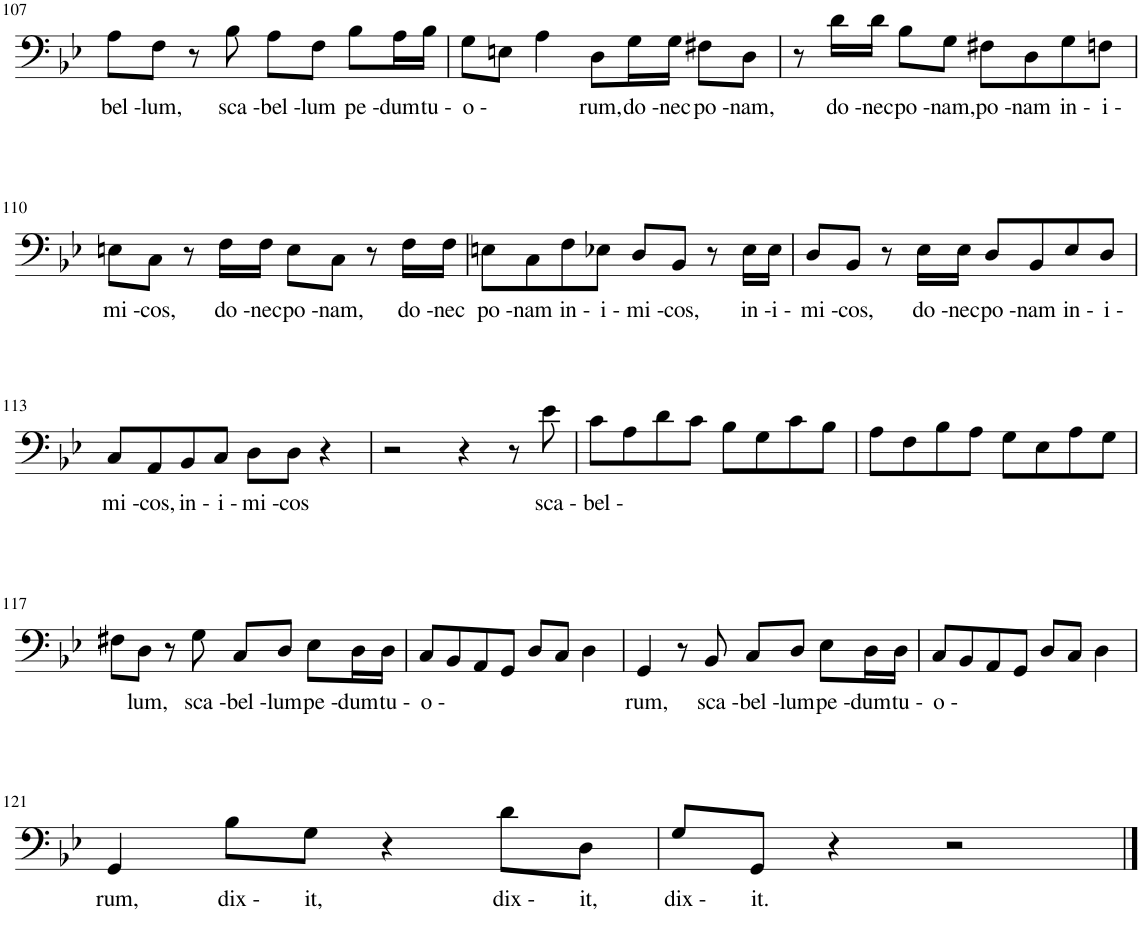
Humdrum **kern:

**kern	**text
*part1	*part1
*staff1	*staff1
*I"Baryton, Bass	*
*I'Bar.	*
!!LO:PB:g=z
*clefF4	*
*k[b-e-]	*
*M4/4	*
=107	=107
!	!LO:LY:b
8A\L	bel -
!	!LO:LY:b
8F\J	lum,
8r	.
!	!LO:LY:b
8B-\	sca -
!	!LO:LY:b
8A\L	bel -
!	!LO:LY:b
8F\J	lum
!	!LO:LY:b
8B-\L	pe -
!	!LO:LY:b
16A\L	dum
!	!LO:LY:b
16B-\JJ	tu -
=108	=108
!	!LO:LY:b
8G\L	o -
8En\J	.
4A\	.
!	!LO:LY:b
8D\L	rum,
!	!LO:LY:b
16G\L	do -
!	!LO:LY:b
16G\JJ	nec
!	!LO:LY:b
8F#X\L	po -
!	!LO:LY:b
8D\J	nam,
=109	=109
8r	.
!	!LO:LY:b
16d\LL	do -
!	!LO:LY:b
16d\JJ	nec
!	!LO:LY:b
8B-\L	po -
!	!LO:LY:b
8G\J	nam,
!	!LO:LY:b
8F#X\L	po -
!	!LO:LY:b
8D\	nam
!	!LO:LY:b
8G\	in -
!	!LO:LY:b
8Fn\J	i -
!!LO:LB:g=z
=110	=110
!	!LO:LY:b
8En\L	mi -
!	!LO:LY:b
8C\J	cos,
8r	.
!	!LO:LY:b
16F\LL	do -
!	!LO:LY:b
16F\JJ	nec
!	!LO:LY:b
8E\L	po -
!	!LO:LY:b
8C\J	nam,
8r	.
!	!LO:LY:b
16F\LL	do -
!	!LO:LY:b
16F\JJ	nec
=111	=111
!	!LO:LY:b
8En\L	po -
!	!LO:LY:b
8C\	nam
!	!LO:LY:b
8F\	in -
!	!LO:LY:b
8E-X\J	i -
!	!LO:LY:b
8D/L	mi -
!	!LO:LY:b
8BB-/J	cos,
8r	.
!	!LO:LY:b
16E-\LL	in -
!	!LO:LY:b
16E-\JJ	i -
=112	=112
!	!LO:LY:b
8D/L	mi -
!	!LO:LY:b
8BB-/J	cos,
8r	.
!	!LO:LY:b
16E-\LL	do -
!	!LO:LY:b
16E-\JJ	nec
!	!LO:LY:b
8D/L	po -
!	!LO:LY:b
8BB-/	nam
!	!LO:LY:b
8E-/	in -
!	!LO:LY:b
8D/J	i -
!!LO:LB:g=z
=113	=113
!	!LO:LY:b
8C/L	mi -
!	!LO:LY:b
8AA/	cos,
!	!LO:LY:b
8BB-/	in -
!	!LO:LY:b
8C/J	i -
!	!LO:LY:b
8D\L	mi -
!	!LO:LY:b
8D\J	cos
4r	.
=114	=114
2r	.
4r	.
8r	.
!	!LO:LY:b
8e-\	sca -
=115	=115
!	!LO:LY:b
8c\L	bel -
8A\	.
8d\	.
8c\J	.
8B-\L	.
8G\	.
8c\	.
8B-\J	.
=116	=116
8A\L	.
8F\	.
8B-\	.
8A\J	.
8G\L	.
8E-\	.
8A\	.
8G\J	.
!!LO:LB:g=z
=117	=117
8F#X\L	.
!	!LO:LY:b
8D\J	lum,
8r	.
!	!LO:LY:b
8G\	sca -
!	!LO:LY:b
8C/L	bel -
!	!LO:LY:b
8D/J	lum
!	!LO:LY:b
8E-\L	pe -
!	!LO:LY:b
16D\L	dum
!	!LO:LY:b
16D\JJ	tu -
=118	=118
!	!LO:LY:b
8C/L	o -
8BB-/	.
8AA/	.
8GG/J	.
8D/L	.
8C/J	.
4D\	.
=119	=119
!	!LO:LY:b
4GG/	rum,
8r	.
!	!LO:LY:b
8BB-/	sca -
!	!LO:LY:b
8C/L	bel -
!	!LO:LY:b
8D/J	lum
!	!LO:LY:b
8E-\L	pe -
!	!LO:LY:b
16D\L	dum
!	!LO:LY:b
16D\JJ	tu -
=120	=120
!	!LO:LY:b
8C/L	o -
8BB-/	.
8AA/	.
8GG/J	.
8D/L	.
8C/J	.
4D\	.
!!LO:LB:g=z
=121	=121
!	!LO:LY:b
4GG/	rum,
!	!LO:LY:b
8B-\L	dix -
!	!LO:LY:b
8G\J	it,
4r	.
!	!LO:LY:b
8d\L	dix -
!	!LO:LY:b
8D\J	it,
=122	=122
!	!LO:LY:b
8G/L	dix -
!	!LO:LY:b
8GG/J	it.
4r	.
2r	.
==	==
*-	*-
